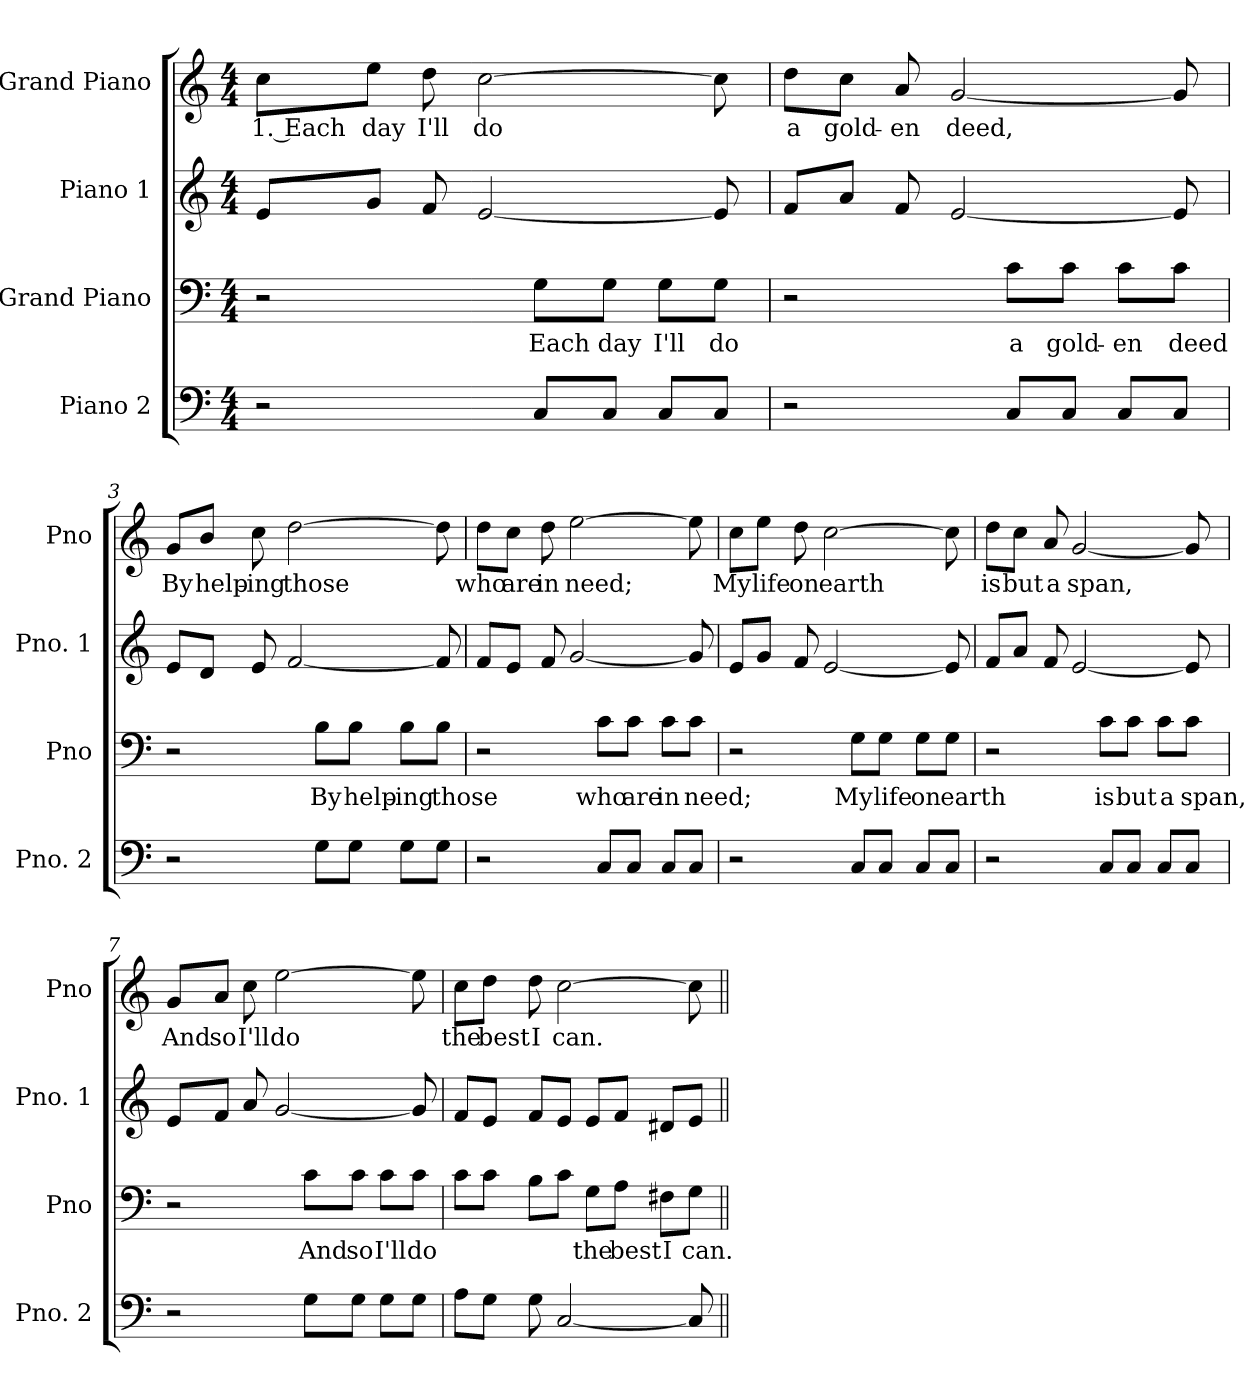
**kern	**kern	**text	**kern	**kern	**text
*part4	*part3	*part3	*part2	*part1	*part1
*staff4	*staff3	*staff3	*staff2	*staff1	*staff1
*I"Piano 2	*I"Grand Piano	*	*I"Piano 1	*I"Grand Piano	*
*I'Pno. 2	*I'Pno	*	*I'Pno. 1	*I'Pno	*
*clefF4	*clefF4	*	*clefG2	*clefG2	*
*k[]	*k[]	*	*k[]	*k[]	*
*M4/4	*M4/4	*	*M4/4	*M4/4	*
*MM60	*MM60	*	*MM60	*MM60	*
=1	=1	=1	=1	=1	=1
2r	2r	.	8e/L	8cc\L	1. Each
.	.	.	8g/J	8ee\J	day
.	.	.	8f/	8dd\	I'll
.	.	.	[<2e/	[>2cc\	do
!	!	!LO:LY:a	!	!	!
8C/L	8G\L	Each	.	.	.
!	!	!LO:LY:a	!	!	!
8C/J	8G\J	day	.	.	.
!	!	!LO:LY:a	!	!	!
8C/L	8G\L	I'll	.	.	.
!	!	!LO:LY:a	!	!	!
8C/J	8G\J	do	8e/]	8cc\]	.
=2	=2	=2	=2	=2	=2
2r	2r	.	8f/L	8dd\L	a
.	.	.	8a/J	8cc\J	gold-
.	.	.	8f/	8a/	-en
.	.	.	[<2e/	[>2g/	deed,
!	!	!LO:LY:a	!	!	!
8C/L	8c\L	a	.	.	.
!	!	!LO:LY:a	!	!	!
8C/J	8c\J	gold-	.	.	.
!	!	!LO:LY:a	!	!	!
8C/L	8c\L	-en	.	.	.
!	!	!LO:LY:a	!	!	!
8C/J	8c\J	deed	8e/]	8g/]	.
=3	=3	=3	=3	=3	=3
2r	2r	.	8e/L	8g/L	By
.	.	.	8d/J	8b/J	help-
.	.	.	8e/	8cc\	-ing
.	.	.	[<2f/	[>2dd\	those
!	!	!LO:LY:a	!	!	!
8G\L	8B\L	By	.	.	.
!	!	!LO:LY:a	!	!	!
8G\J	8B\J	help-	.	.	.
!	!	!LO:LY:a	!	!	!
8G\L	8B\L	-ing	.	.	.
!	!	!LO:LY:a	!	!	!
8G\J	8B\J	those	8f/]	8dd\]	.
=4	=4	=4	=4	=4	=4
2r	2r	.	8f/L	8dd\L	who
.	.	.	8e/J	8cc\J	are
.	.	.	8f/	8dd\	in
.	.	.	[<2g/	[>2ee\	need;
!	!	!LO:LY:a	!	!	!
8C/L	8c\L	who	.	.	.
!	!	!LO:LY:a	!	!	!
8C/J	8c\J	are	.	.	.
!	!	!LO:LY:a	!	!	!
8C/L	8c\L	in	.	.	.
!	!	!LO:LY:a	!	!	!
8C/J	8c\J	need;	8g/]	8ee\]	.
=5	=5	=5	=5	=5	=5
2r	2r	.	8e/L	8cc\L	My
.	.	.	8g/J	8ee\J	life
.	.	.	8f/	8dd\	on
.	.	.	[<2e/	[>2cc\	earth
!	!	!LO:LY:a	!	!	!
8C/L	8G\L	My	.	.	.
!	!	!LO:LY:a	!	!	!
8C/J	8G\J	life	.	.	.
!	!	!LO:LY:a	!	!	!
8C/L	8G\L	on	.	.	.
!	!	!LO:LY:a	!	!	!
8C/J	8G\J	earth	8e/]	8cc\]	.
=6	=6	=6	=6	=6	=6
2r	2r	.	8f/L	8dd\L	is
.	.	.	8a/J	8cc\J	but
.	.	.	8f/	8a/	a
.	.	.	[<2e/	[>2g/	span,
!	!	!LO:LY:a	!	!	!
8C/L	8c\L	is	.	.	.
!	!	!LO:LY:a	!	!	!
8C/J	8c\J	but	.	.	.
!	!	!LO:LY:a	!	!	!
8C/L	8c\L	a	.	.	.
!	!	!LO:LY:a	!	!	!
8C/J	8c\J	span,	8e/]	8g/]	.
=7	=7	=7	=7	=7	=7
2r	2r	.	8e/L	8g/L	And
.	.	.	8f/J	8a/J	so
.	.	.	8a/	8cc\	I'll
.	.	.	[<2g/	[>2ee\	do
!	!	!LO:LY:a	!	!	!
8G\L	8c\L	And	.	.	.
!	!	!LO:LY:a	!	!	!
8G\J	8c\J	so	.	.	.
!	!	!LO:LY:a	!	!	!
8G\L	8c\L	I'll	.	.	.
!	!	!LO:LY:a	!	!	!
8G\J	8c\J	do	8g/]	8ee\]	.
=8	=8	=8	=8	=8	=8
8A\L	8c\L	.	8f/L	8cc\L	the
8G\J	8c\J	.	8e/J	8dd\J	best
8G\	8B\L	.	8f/L	8dd\	I
[<2C/	8c\J	.	8e/J	[>2cc\	can.
!	!	!LO:LY:a	!	!	!
.	8G\L	the	8e/L	.	.
!	!	!LO:LY:a	!	!	!
.	8A\J	best	8f/J	.	.
!	!	!LO:LY:a	!	!	!
.	8F#X\L	I	8d#X/L	.	.
!	!	!LO:LY:a	!	!	!
8C/]	8G\J	can.	8e/J	8cc\]	.
=||	=||	=||	=||	=||	=||
*-	*-	*-	*-	*-	*-
